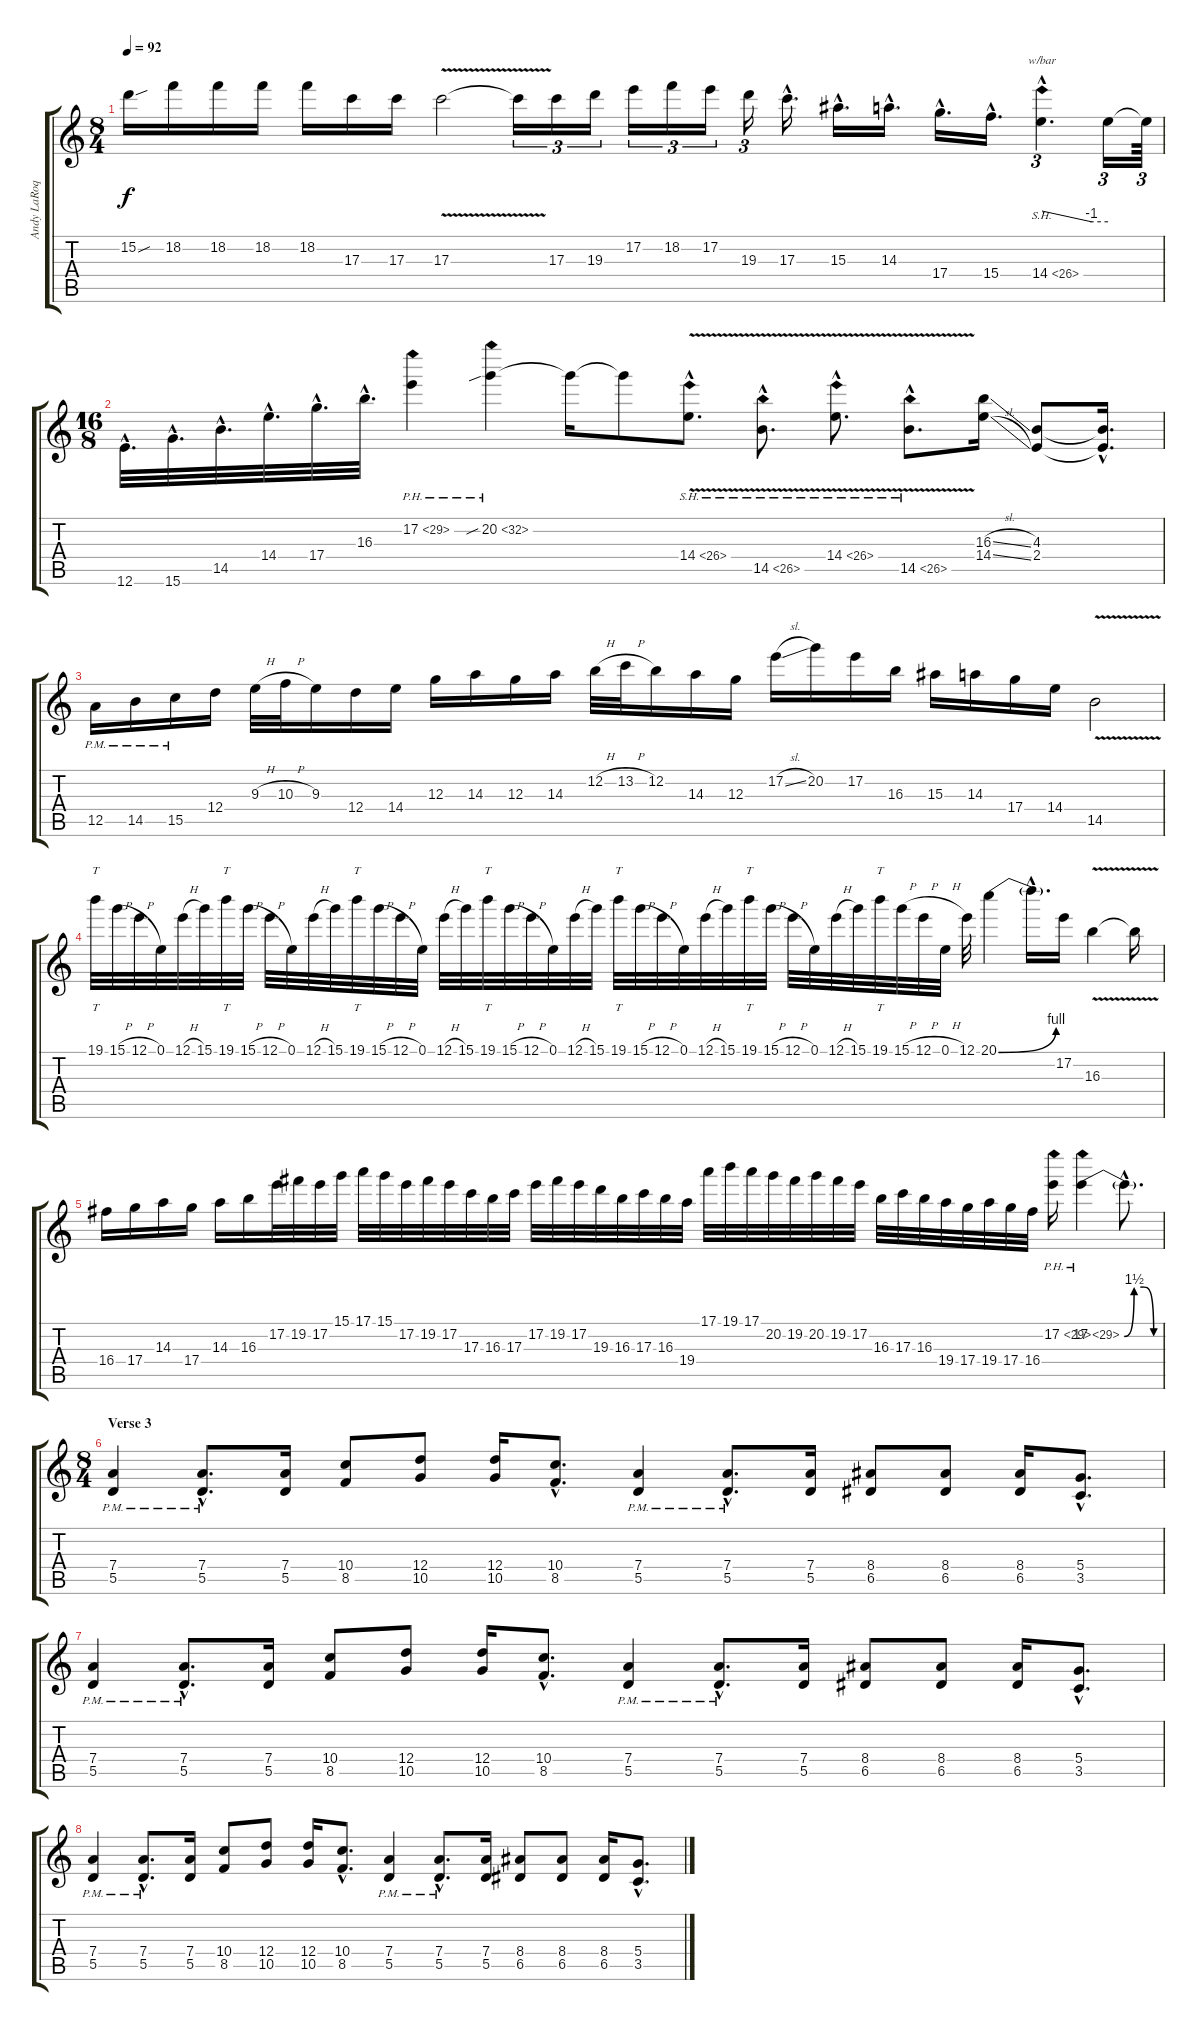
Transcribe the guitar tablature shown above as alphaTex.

\track ("Andy LaRoque" "Andy LaRoq") {instrument overdrivenguitar}
\staff {score tabs}
\tuning (E4 B3 G3 D3 A2 E2) {hide}
\ts (8 4)
\tempo 92
\clef g2
\ks c
15.2{sou}.16{dy f} 18.2.16 18.2.16 18.2.16 18.2.16 17.3.16 17.3.16 17.3{v}.2 17.3{t}.16{tu (3 2)} 17.3.16{tu (3 2)} 19.3.16{tu (3 2)} 17.2.16{tu (3 2)} 18.2.16{tu (3 2)} 17.2.16{tu (3 2)} 19.3.16{tu (3 2)} 17.3{hac}.16{d} 15.3{hac}.16{d} 14.3{hac}.16{d} 17.4{hac}.16{d} 15.4{hac}.16{d} 14.4{sh 12 hac}.4{d tu (3 2) tbe (custom default 0 0 45 -4 60 -4)} 14.4{t}.16{tu (3 2)} 14.4{t}.64{tu (3 2)} |
\ts (16 8)
12.6{hac}.32{d} 15.6{hac}.32{d} 14.5{hac}.32{d} 14.4{hac}.32{d} 17.4{hac}.32{d} 16.3{hac}.32{d} 17.2{ph 12}.4 20.2{ph 12 sib}.4 20.2{t}.16 20.2{t}.8 14.4{sh 12 v hac}.8{d} 14.5{sh 12 v hac}.8{d} 14.4{sh 12 v hac}.8{d} 14.5{sh 12 v hac}.8{d} (16.3{sl} 14.4{sl}).16 (4.3 2.4).8 (4.3{hac t} 2.4{hac t}).16{d} |
12.5{pm}.16 14.5{pm}.16 15.5{pm}.16 12.4.16 9.3{h}.32 10.3{h}.32 9.3.16 12.4.16 14.4.16 12.3.16 14.3.16 12.3.16 14.3.16 12.2{h}.32 13.2{h}.32 12.2.16 14.3.16 12.3.16 17.2{sl}.16 20.2.16 17.2.16 16.3.16 15.3.16 14.3.16 17.4.16 14.4.16 14.5{v}.2 |
19.1.32{tt} 15.1{h}.32 12.1{h}.32 0.1.32 12.1{h}.32 15.1.32 19.1.32{tt} 15.1{h}.32 12.1{h}.32 0.1.32 12.1{h}.32 15.1.32 19.1.32{tt} 15.1{h}.32 12.1{h}.32 0.1.32 12.1{h}.32 15.1.32 19.1.32{tt} 15.1{h}.32 12.1{h}.32 0.1.32 12.1{h}.32 15.1.32 19.1.32{tt} 15.1{h}.32 12.1{h}.32 0.1.32 12.1{h}.32 15.1.32 19.1.32{tt} 15.1{h}.32 12.1{h}.32 0.1.32 12.1{h}.32 15.1.32 19.1.32{tt} 15.1{h}.32 12.1{h}.32 0.1{h}.32 12.1.32 20.1{be (bend 0 0 60 4)}.4 20.1{hac t}.16{d} 17.2.16 16.3{v}.4 16.3{t}.16 |
16.4.16 17.4.16 14.3.16 17.4.16 14.3.16 16.3.16 17.2.32 19.2.32 17.2.32 15.1.32 17.1.32 15.1.32 17.2.32 19.2.32 17.2.32 17.3.32 16.3.32 17.3.32 17.2.32 19.2.32 17.2.32 19.3.32 16.3.32 17.3.32 16.3.32 19.4.32 17.1.32 19.1.32 17.1.32 20.2.32 19.2.32 20.2.32 19.2.32 17.2.32 16.3.32 17.3.32 16.3.32 19.4.32 17.4.32 19.4.32 17.4.32 16.4.32 17.2{ph 12}.16 17.2{be (custom 0 0 15 6 30 6 45 0 60 0) ph 12}.4 17.2{hac t}.8{d} |
\ts (8 4)
\section ("" "Verse 3")
(7.4{pm} 5.5{pm}).4 (7.4{hac pm} 5.5{hac pm}).8{d} (7.4 5.5).16 (10.4 8.5).8 (12.4 10.5).8 (12.4 10.5).16 (10.4{hac} 8.5{hac}).8{d} (7.4{pm} 5.5{pm}).4 (7.4{hac pm} 5.5{hac pm}).8{d} (7.4 5.5).16 (8.4 6.5).8 (8.4 6.5).8 (8.4 6.5).16 (5.4{hac} 3.5{hac}).8{d} |
(7.4{pm} 5.5{pm}).4 (7.4{hac pm} 5.5{hac pm}).8{d} (7.4 5.5).16 (10.4 8.5).8 (12.4 10.5).8 (12.4 10.5).16 (10.4{hac} 8.5{hac}).8{d} (7.4{pm} 5.5{pm}).4 (7.4{hac pm} 5.5{hac pm}).8{d} (7.4 5.5).16 (8.4 6.5).8 (8.4 6.5).8 (8.4 6.5).16 (5.4{hac} 3.5{hac}).8{d} |
(7.4{pm} 5.5{pm}).4 (7.4{hac pm} 5.5{hac pm}).8{d} (7.4 5.5).16 (10.4 8.5).8 (12.4 10.5).8 (12.4 10.5).16 (10.4{hac} 8.5{hac}).8{d} (7.4{pm} 5.5{pm}).4 (7.4{hac pm} 5.5{hac pm}).8{d} (7.4 5.5).16 (8.4 6.5).8 (8.4 6.5).8 (8.4 6.5).16 (5.4{hac} 3.5{hac}).8{d}
